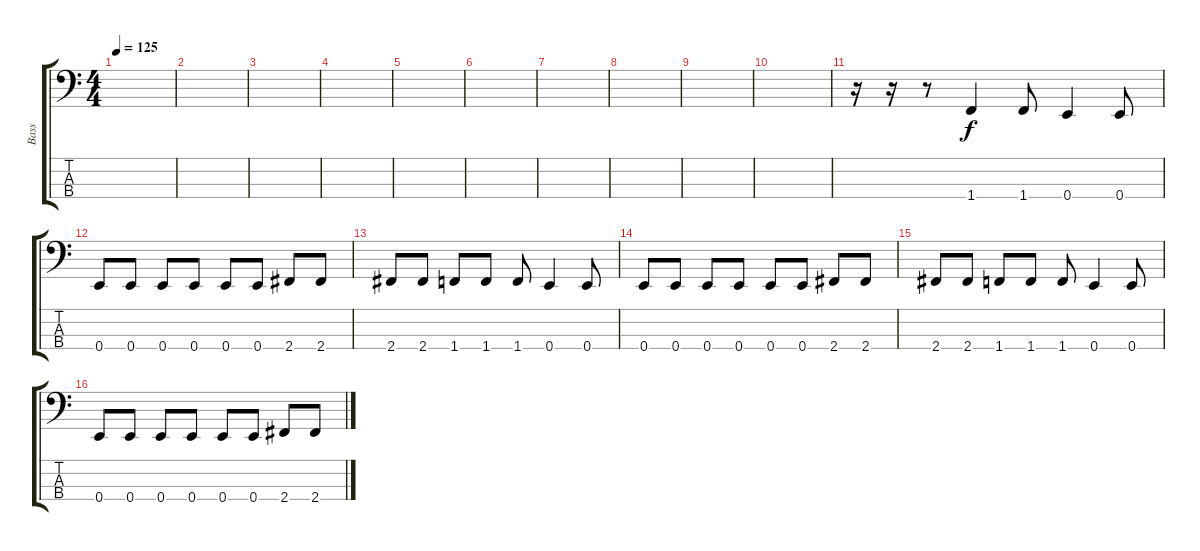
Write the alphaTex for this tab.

\track ("Bass" "Bass") {instrument electricbasspick}
\staff {score tabs}
\tuning (G2 D2 A1 E1) {hide}
\ts (4 4)
\tempo 125
\clef f4
\ks c
|
|
|
|
|
|
|
|
|
|
r.16 r.16 r.8 1.4.4 1.4.8 0.4.4 0.4.8 |
0.4.8 0.4.8 0.4.8 0.4.8 0.4.8 0.4.8 2.4.8 2.4.8 |
2.4.8 2.4.8 1.4.8 1.4.8 1.4.8 0.4.4 0.4.8 |
0.4.8 0.4.8 0.4.8 0.4.8 0.4.8 0.4.8 2.4.8 2.4.8 |
2.4.8 2.4.8 1.4.8 1.4.8 1.4.8 0.4.4 0.4.8 |
0.4.8 0.4.8 0.4.8 0.4.8 0.4.8 0.4.8 2.4.8 2.4.8
